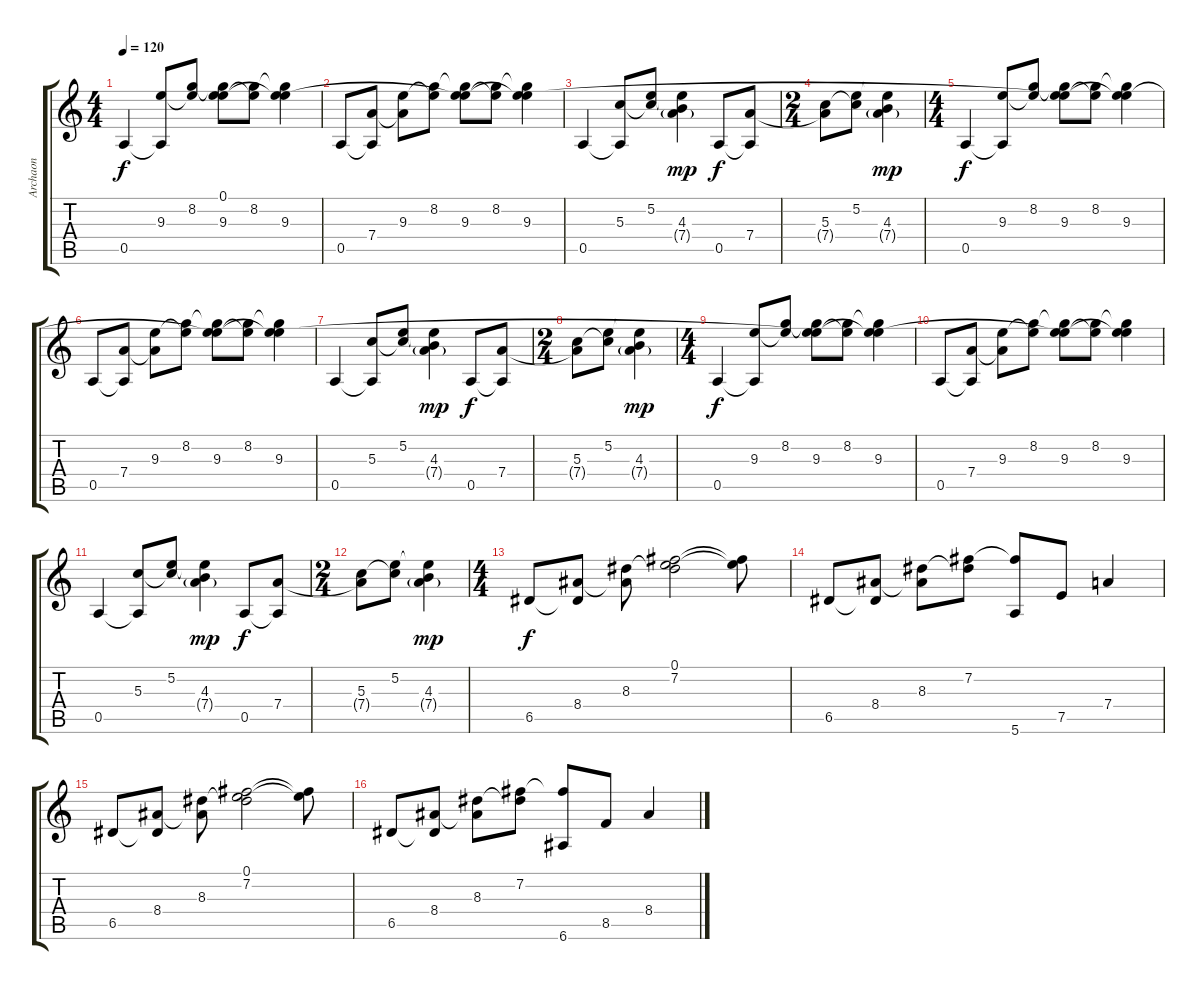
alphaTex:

\track ("Archaon" "Archaon") {instrument distortionguitar}
\staff {score tabs}
\tuning (E4 B3 G3 D3 A2 E2) {hide}
\ts (4 4)
\tempo 120
\clef g2
\ks c
0.5.4{dy f} (9.3 0.5{t}).8 (8.2 9.3{t}).8 (0.1{t} 8.2{t} 9.3).8 (8.2 9.3{t}).8 (0.1{t} 8.2{t} 9.3).4 |
0.5.8 (7.4 0.5{t}).8 (9.3 7.4{t}).8 (8.2 9.3{t}).8 (0.1{t} 8.2{t} 9.3).8 (8.2 9.3{t}).8 (0.1{t} 8.2{t} 9.3).4 |
0.5.4 (5.3 0.5{t}).8 (5.2 5.3{t}).8 (5.2{t} 4.3 7.4{g}).4{dy mp} 0.5.8{dy f} (7.4 0.5{t}).8 |
\ts (2 4)
(5.3 7.4{t}).8 (5.2 5.3{t}).8 (5.2{t} 4.3 7.4{g}).4{dy mp} |
\ts (4 4)
0.5.4{dy f} (9.3 0.5{t}).8 (8.2 9.3{t}).8 (0.1{t} 8.2{t} 9.3).8 (8.2 9.3{t}).8 (0.1{t} 8.2{t} 9.3).4 |
0.5.8 (7.4 0.5{t}).8 (9.3 7.4{t}).8 (8.2 9.3{t}).8 (0.1{t} 8.2{t} 9.3).8 (8.2 9.3{t}).8 (0.1{t} 8.2{t} 9.3).4 |
0.5.4 (5.3 0.5{t}).8 (5.2 5.3{t}).8 (5.2{t} 4.3 7.4{g}).4{dy mp} 0.5.8{dy f} (7.4 0.5{t}).8 |
\ts (2 4)
(5.3 7.4{t}).8 (5.2 5.3{t}).8 (5.2{t} 4.3 7.4{g}).4{dy mp} |
\ts (4 4)
0.5.4{dy f} (9.3 0.5{t}).8 (8.2 9.3{t}).8 (0.1{t} 8.2{t} 9.3).8 (8.2 9.3{t}).8 (0.1{t} 8.2{t} 9.3).4 |
0.5.8 (7.4 0.5{t}).8 (9.3 7.4{t}).8 (8.2 9.3{t}).8 (0.1{t} 8.2{t} 9.3).8 (8.2 9.3{t}).8 (0.1{t} 8.2{t} 9.3).4 |
0.5.4 (5.3 0.5{t}).8 (5.2 5.3{t}).8 (5.2{t} 4.3 7.4{g}).4{dy mp} 0.5.8{dy f} (7.4 0.5{t}).8 |
\ts (2 4)
(5.3 7.4{t}).8 (5.2 5.3{t}).8 (5.2{t} 4.3 7.4{g}).4{dy mp} |
\ts (4 4)
6.5.8{dy f} (8.4 6.5{t}).8 (8.3 8.4{t}).8 (0.1 7.2 8.3{t}).2 (0.1{t} 7.2{t}).8 |
6.5.8 (8.4 6.5{t}).8 (8.3 8.4{t}).8 (7.2 8.3{t}).8 (7.2{t} 5.6).8 7.5.8 7.4.4 |
6.5.8 (8.4 6.5{t}).8 (8.3 8.4{t}).8 (0.1 7.2 8.3{t}).2 (0.1{t} 7.2{t}).8 |
6.5.8 (8.4 6.5{t}).8 (8.3 8.4{t}).8 (7.2 8.3{t}).8 (7.2{t} 6.6).8 8.5.8 8.4.4
